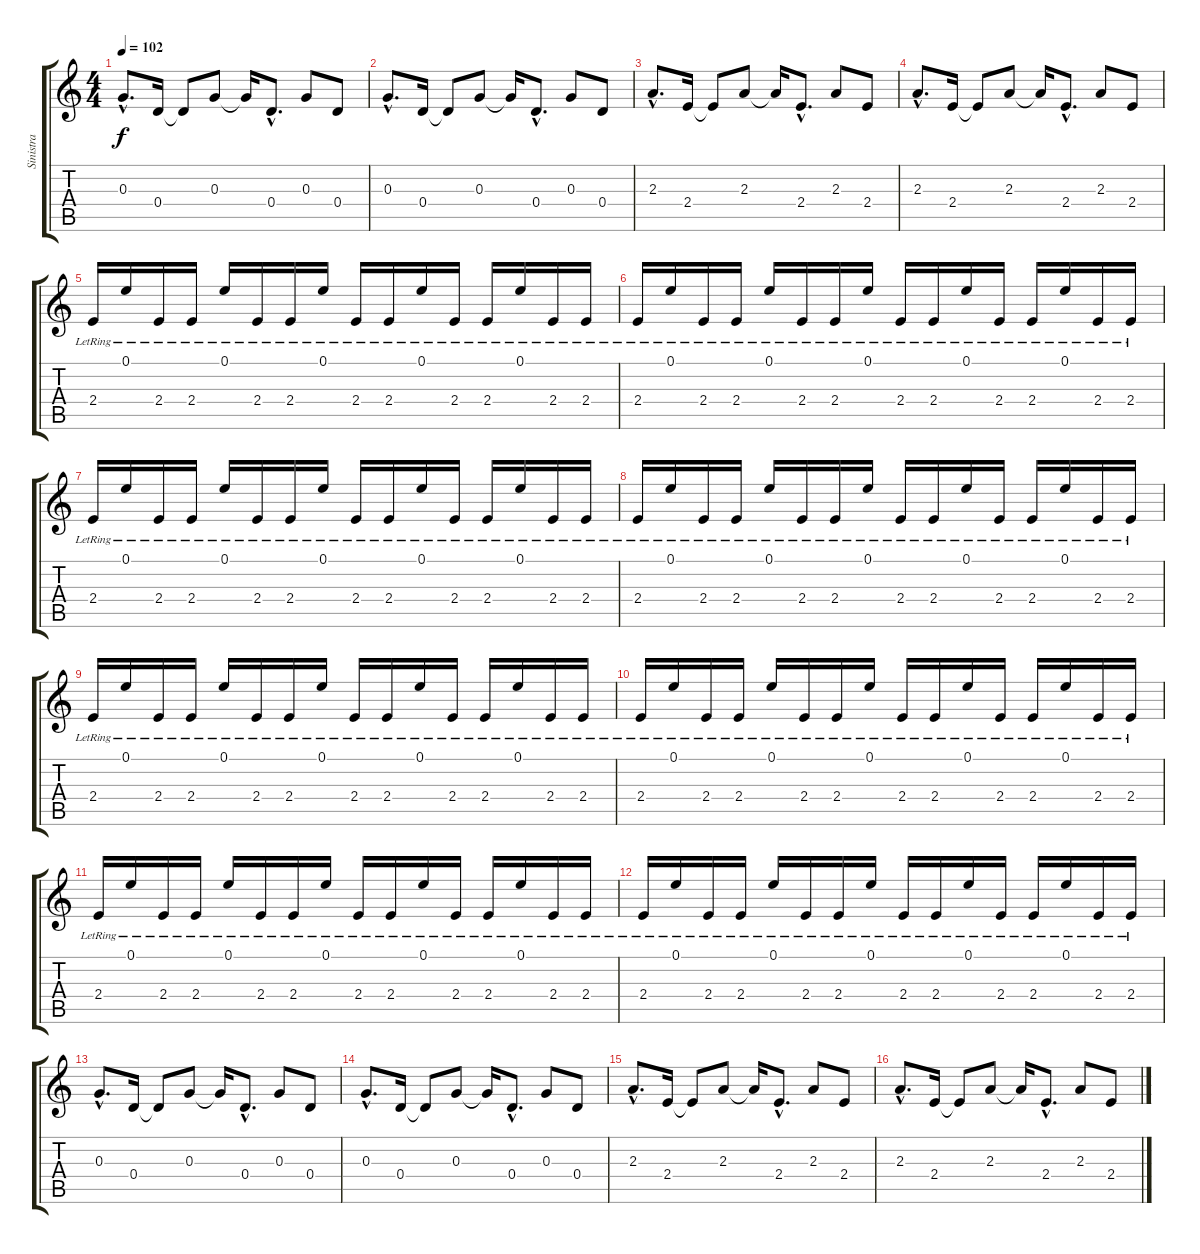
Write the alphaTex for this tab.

\track ("Sinistra" "Sinistra") {instrument acousticguitarnylon}
\staff {score tabs}
\tuning (E4 B3 G3 D3 A2 D2) {hide}
\ts (4 4)
\tempo 102
\clef g2
\ks c
0.3{hac}.8{d dy f} 0.4.16 0.4{t}.8 0.3.8 0.3{t}.16 0.4{hac}.8{d} 0.3.8 0.4.8 |
0.3{hac}.8{d} 0.4.16 0.4{t}.8 0.3.8 0.3{t}.16 0.4{hac}.8{d} 0.3.8 0.4.8 |
2.3{hac}.8{d} 2.4.16 2.4{t}.8 2.3.8 2.3{t}.16 2.4{hac}.8{d} 2.3.8 2.4.8 |
2.3{hac}.8{d} 2.4.16 2.4{t}.8 2.3.8 2.3{t}.16 2.4{hac}.8{d} 2.3.8 2.4.8 |
2.4{lr}.16 0.1{lr}.16 2.4{lr}.16 2.4{lr}.16 0.1{lr}.16 2.4{lr}.16 2.4{lr}.16 0.1{lr}.16 2.4{lr}.16 2.4{lr}.16 0.1{lr}.16 2.4{lr}.16 2.4{lr}.16 0.1{lr}.16 2.4{lr}.16 2.4{lr}.16 |
2.4{lr}.16 0.1{lr}.16 2.4{lr}.16 2.4{lr}.16 0.1{lr}.16 2.4{lr}.16 2.4{lr}.16 0.1{lr}.16 2.4{lr}.16 2.4{lr}.16 0.1{lr}.16 2.4{lr}.16 2.4{lr}.16 0.1{lr}.16 2.4{lr}.16 2.4{lr}.16 |
2.4{lr}.16 0.1{lr}.16 2.4{lr}.16 2.4{lr}.16 0.1{lr}.16 2.4{lr}.16 2.4{lr}.16 0.1{lr}.16 2.4{lr}.16 2.4{lr}.16 0.1{lr}.16 2.4{lr}.16 2.4{lr}.16 0.1{lr}.16 2.4{lr}.16 2.4{lr}.16 |
2.4{lr}.16 0.1{lr}.16 2.4{lr}.16 2.4{lr}.16 0.1{lr}.16 2.4{lr}.16 2.4{lr}.16 0.1{lr}.16 2.4{lr}.16 2.4{lr}.16 0.1{lr}.16 2.4{lr}.16 2.4{lr}.16 0.1{lr}.16 2.4{lr}.16 2.4{lr}.16 |
2.4{lr}.16 0.1{lr}.16 2.4{lr}.16 2.4{lr}.16 0.1{lr}.16 2.4{lr}.16 2.4{lr}.16 0.1{lr}.16 2.4{lr}.16 2.4{lr}.16 0.1{lr}.16 2.4{lr}.16 2.4{lr}.16 0.1{lr}.16 2.4{lr}.16 2.4{lr}.16 |
2.4{lr}.16 0.1{lr}.16 2.4{lr}.16 2.4{lr}.16 0.1{lr}.16 2.4{lr}.16 2.4{lr}.16 0.1{lr}.16 2.4{lr}.16 2.4{lr}.16 0.1{lr}.16 2.4{lr}.16 2.4{lr}.16 0.1{lr}.16 2.4{lr}.16 2.4{lr}.16 |
2.4{lr}.16 0.1{lr}.16 2.4{lr}.16 2.4{lr}.16 0.1{lr}.16 2.4{lr}.16 2.4{lr}.16 0.1{lr}.16 2.4{lr}.16 2.4{lr}.16 0.1{lr}.16 2.4{lr}.16 2.4{lr}.16 0.1{lr}.16 2.4{lr}.16 2.4{lr}.16 |
2.4{lr}.16 0.1{lr}.16 2.4{lr}.16 2.4{lr}.16 0.1{lr}.16 2.4{lr}.16 2.4{lr}.16 0.1{lr}.16 2.4{lr}.16 2.4{lr}.16 0.1{lr}.16 2.4{lr}.16 2.4{lr}.16 0.1{lr}.16 2.4{lr}.16 2.4{lr}.16 |
0.3{hac}.8{d} 0.4.16 0.4{t}.8 0.3.8 0.3{t}.16 0.4{hac}.8{d} 0.3.8 0.4.8 |
0.3{hac}.8{d} 0.4.16 0.4{t}.8 0.3.8 0.3{t}.16 0.4{hac}.8{d} 0.3.8 0.4.8 |
2.3{hac}.8{d} 2.4.16 2.4{t}.8 2.3.8 2.3{t}.16 2.4{hac}.8{d} 2.3.8 2.4.8 |
2.3{hac}.8{d} 2.4.16 2.4{t}.8 2.3.8 2.3{t}.16 2.4{hac}.8{d} 2.3.8 2.4.8
